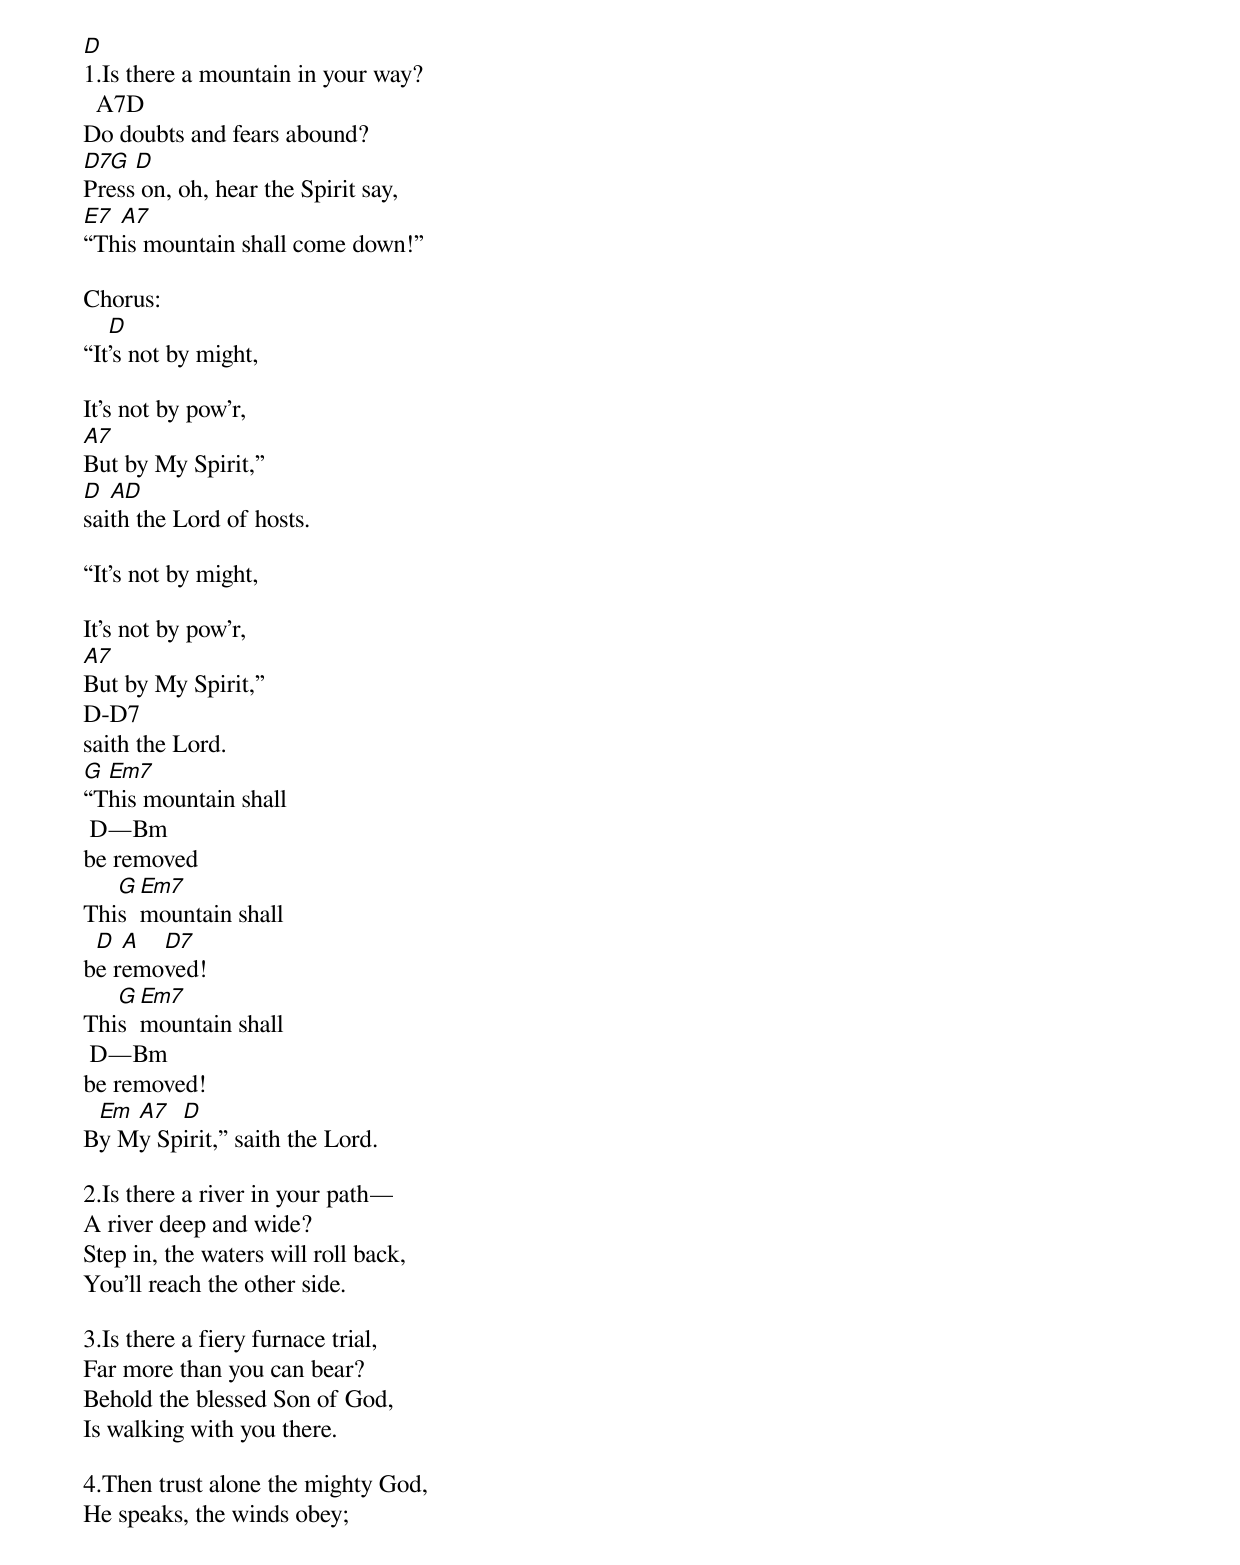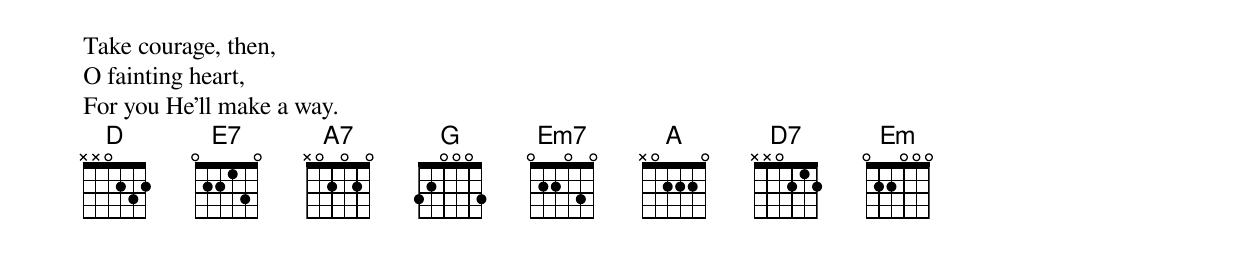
D
1.Is there a mountain in your way?
  A7D
Do doubts and fears abound?
D7G  D
Press on, oh, hear the Spirit say,
E7 A7
“This mountain shall come down!”

Chorus:
   D
“It’s not by might,

It’s not by pow’r,
A7
But by My Spirit,”
D  AD
saith the Lord of hosts.

“It’s not by might,

It’s not by pow’r,
A7
But by My Spirit,”
D-D7
saith the Lord.
G Em7
“This mountain shall
 D—Bm
be removed
   G Em7
This mountain shall
 D  A  D7
be removed!
   G Em7
This mountain shall
 D—Bm
be removed!
 Em A7  D
By My Spirit,” saith the Lord.

2.Is there a river in your path—
A river deep and wide?
Step in, the waters will roll back,
You’ll reach the other side.

3.Is there a fiery furnace trial,
Far more than you can bear?
Behold the blessed Son of God,
Is walking with you there.

4.Then trust alone the mighty God,
He speaks, the winds obey;
Take courage, then,
O fainting heart,
For you He’ll make a way.
